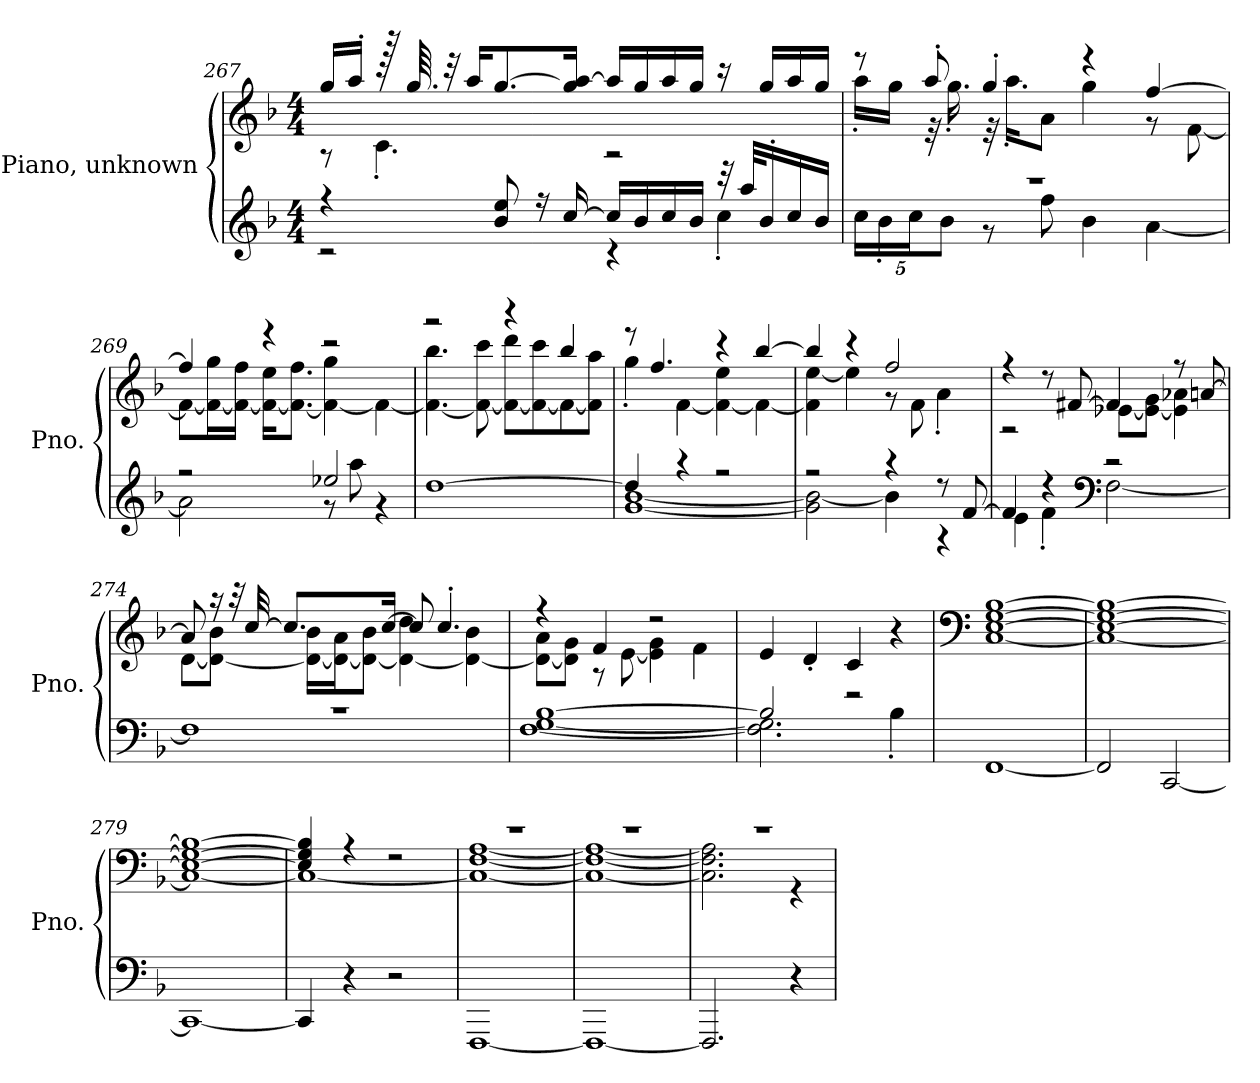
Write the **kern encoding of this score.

**kern	**kern
*part1	*part1
*staff2	*staff1
*I"Piano, unknown	*
*I'Pno.	*
*clefG2	*clefG2
*k[b-]	*k[b-]
*M4/4	*M4/4
=267	=267
*^	*^
4r	2r	16gg/LL	8r
.	.	16aa'/JJ	.
.	.	128r	4.c'\
.	.	64.gg/	.
.	.	32r	.
.	.	16aa/KL	.
8b-/ 8ee/	.	[8.gg/	.
16r	.	.	.
[16cc/	.	16gg/] [16aa/Jk	.
16cc/LL]	4r	16aa/LL]	2r
16b-/	.	16gg/	.
16cc/	.	16aa/	.
16b-/JJ	.	16gg/JJ	.
32r	4cc'\	16r	.
32aa/KLL	.	.	.
16b-'/	.	16gg/LL	.
16cc/	.	16aa/	.
16b-/JJ	.	16gg/JJ	.
!!LO:LB:g=z	!!
=268	=268	=268	=268
*	*Xbrackettup	*	*
1r	20cc\LL	8r	16aa'\LL
.	20b-'\	.	.
.	.	.	16gg\JJ
.	20cc\J	.	.
.	.	8aa'/	32r
.	10b-\J	.	.
.	.	.	16.gg'\
.	8r	4gg'/	32r
.	.	.	16.aa'\KL
.	8ff\	.	8a\J
.	4b-\	4r	4gg\
.	[4a\	[4ff/	8r
.	.	.	[8f\
=269	=269	=269	=269
2r	2a\]	4ff/]	8f\L_
.	.	.	16f\_ 16gg\L
.	.	.	16f\_ 16ff\JJ
.	.	4r	16f\_ 16ee\KL
.	.	.	8.f\_ 8.ff\J
2ee-X/	8r	2r	4f\_ 4gg\
.	8aa\	.	.
.	4r	.	4f\_
*v	*v	*	*
=270	=270	=270
[1dd	2r	4.f\_ 4.bb-\
.	.	8f\_ 8ccc\
.	4r	8f\_ 8ddd\L
.	.	8f\_ 8ccc\
.	4bb-/	8f\_
.	.	8f\] 8aa\J
=271	=271	=271
*^	*	*
4dd/]	[1g [1b-	8r	4gg'\
.	.	4.ff/	.
4r	.	.	[4f\
2r	.	4r	4f\_ 4ee\
.	.	[4bb-/	4f\_
!!LO:LB:g=z	!!
=272	=272	=272	=272
2r	2g\] 2b-\_	4bb-/]	4f\] [4ee\
.	.	4r	4ee\]
4r	4b-\]	2ff/	8r
.	.	.	8f\
8r	4r	.	4a'\
[8f/	.	.	.
=273	=273	=273	=273
4f/]	4e\	4r	2r
4r	4f'\	8r	.
.	.	[8f#X/	.
*clefF4	*	*	*
2r	[2F\	4f#/]	[8e-X\L
.	.	.	8e-\_ 8g\J
.	.	8r	4e-\] 4a-X\
.	.	[8an/	.
=274	=274	=274	=274
1r	1F]	8a/]	[8d\L
.	.	16r	8d\_ 8b-\J
.	.	32r	.
.	.	[32cc/	.
.	.	8.cc/L]	16d\_ 16b-\LL
.	.	.	16d\_ 16a\J
.	.	.	8d\_ 8b-\J
.	.	[16cc/Jk	.
.	.	8cc/]	4d\_ 4dd\
.	.	4.cc'/	.
.	.	.	4d\_ 4b-\
!!LO:PB:g=z	!!
=275	=275	=275	=275
[1B-	[1F [1G	4r	8d\_ 8a\L
.	.	.	8d\] 8g\J
.	.	4f/	8r
.	.	.	[8e\
.	.	2r	4e\] 4g\
.	.	.	4f\
*	*	*v	*v
=276	=276	=276
2B-/]	2.F\] 2.G\]	4e/
.	.	4d'/
2r	.	4c/
.	4B-'\	4r
*v	*v	*
=277	=277
*	*clefF4
*	*^
[1FF	[1E [1G [1B-	[1C
=278	=278	=278
2FF/]	1E_ 1G_ 1B-_	1C_
[2CC/	.	.
=279	=279	=279
1CC_	1E_ 1G_ 1B-_	1C_
=280	=280	=280
4CC/]	4E/] 4G/] 4B-/]	1C_
4r	4r	.
2r	2r	.
=281	=281	=281
[1FFF	1r	1C_ [1F [1A
=282	=282	=282
1FFF_	1r	1C_ 1F_ 1A_
=283	=283	=283
2.FFF/]	1r	2.C\] 2.F\] 2.A\]
4r	.	4r
*	*v	*v
=	=
*-	*-
